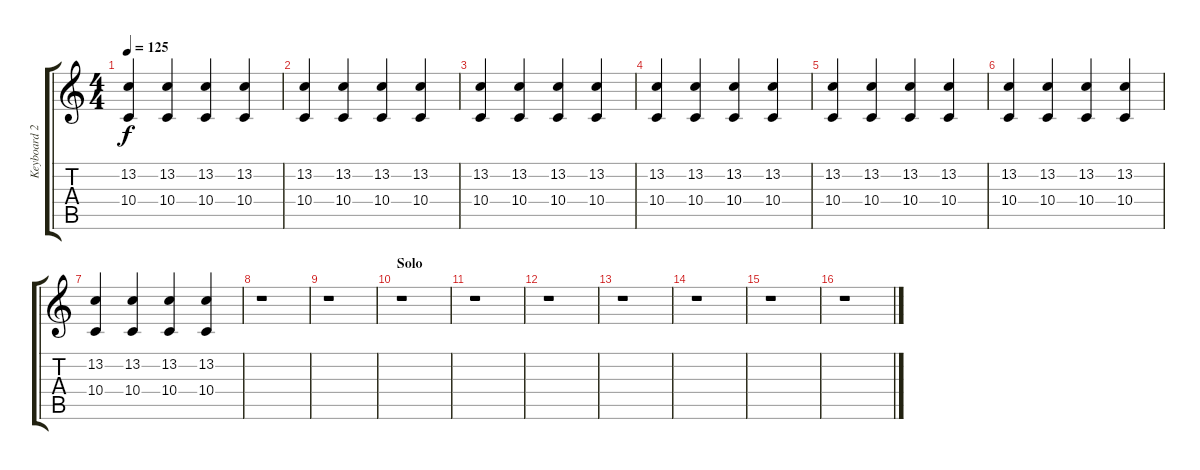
\track ("Keyboard 2" "Keyboard 2") {instrument electricgrandpiano}
\staff {score tabs}
\tuning (E4 B3 G3 D3 A2 E2) {hide}
\ts (4 4)
\tempo 125
\clef g2
\ks c
(13.2 10.4).4{dy f} (13.2 10.4).4 (13.2 10.4).4 (13.2 10.4).4 |
(13.2 10.4).4 (13.2 10.4).4 (13.2 10.4).4 (13.2 10.4).4 |
(13.2 10.4).4 (13.2 10.4).4 (13.2 10.4).4 (13.2 10.4).4 |
(13.2 10.4).4 (13.2 10.4).4 (13.2 10.4).4 (13.2 10.4).4 |
(13.2 10.4).4 (13.2 10.4).4 (13.2 10.4).4 (13.2 10.4).4 |
(13.2 10.4).4 (13.2 10.4).4 (13.2 10.4).4 (13.2 10.4).4 |
(13.2 10.4).4 (13.2 10.4).4 (13.2 10.4).4 (13.2 10.4).4 |
r.1 |
r.1 |
\section ("" "Solo")
r.1 |
r.1 |
r.1 |
r.1 |
r.1 |
r.1 |
r.1
